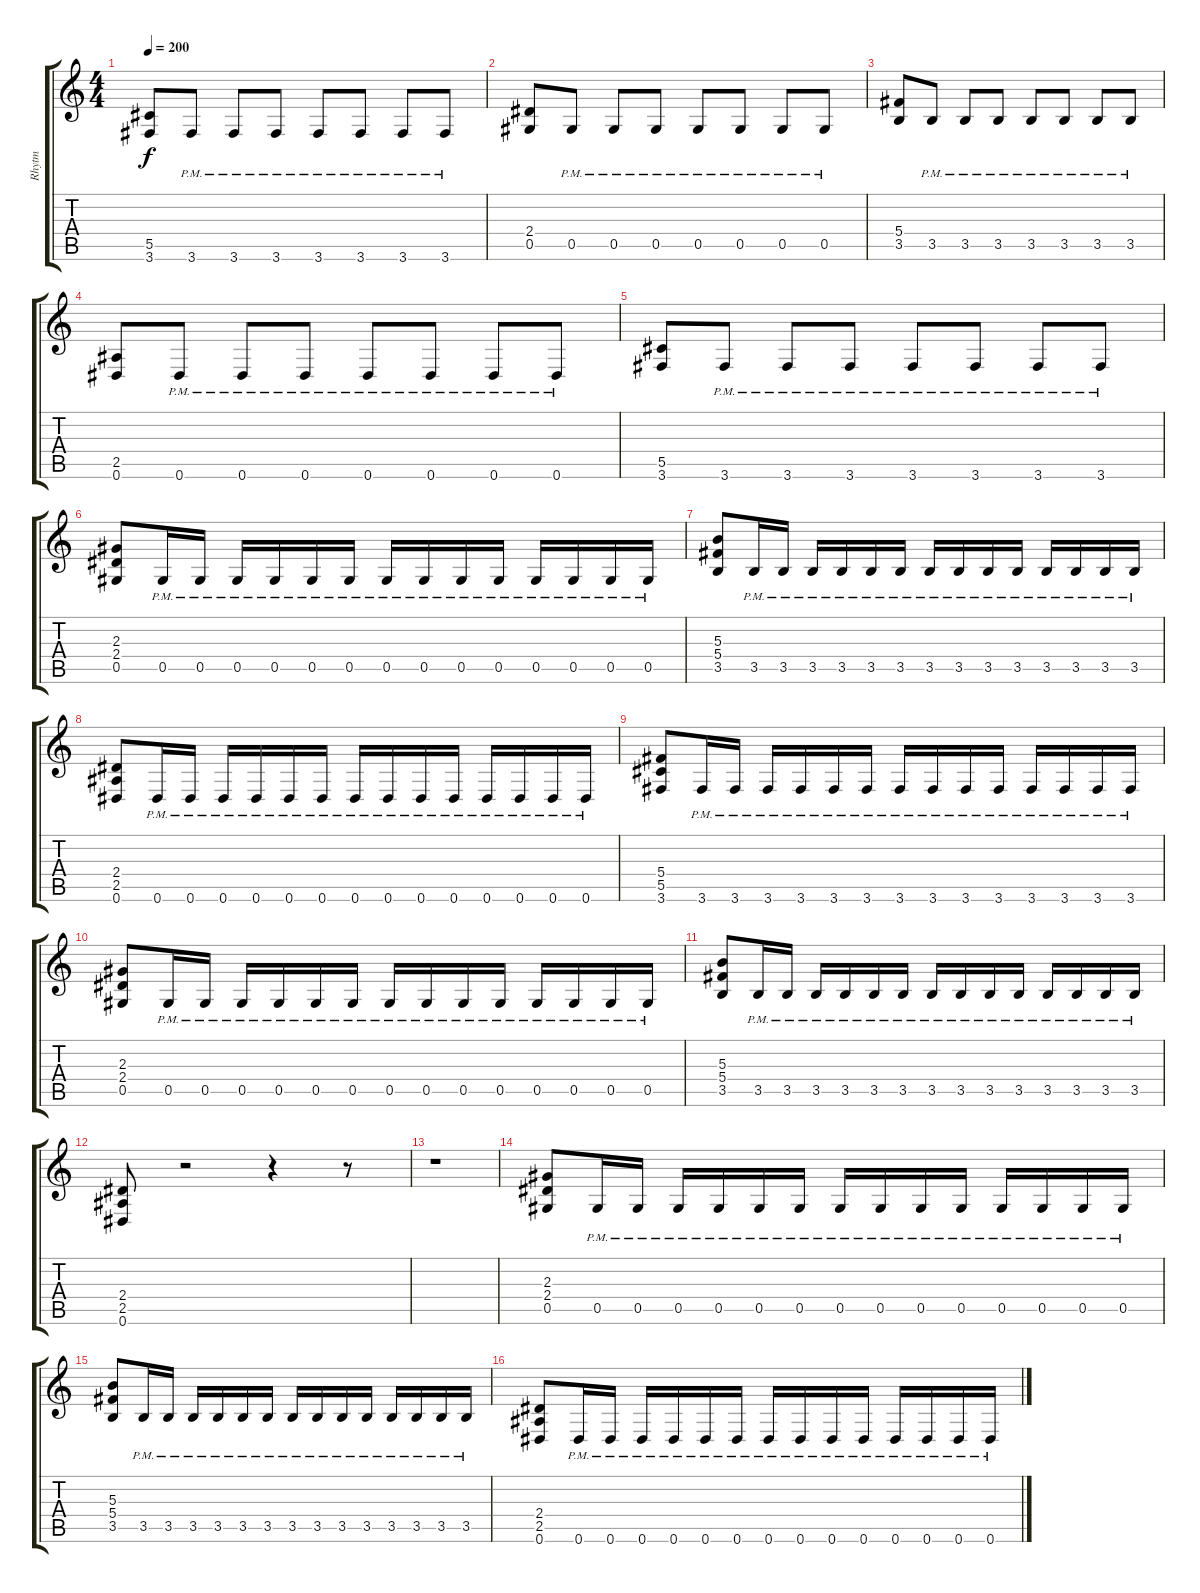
\track ("Rhytm" "Rhytm") {instrument distortionguitar}
\staff {score tabs}
\tuning (Eb4 Bb3 Gb3 Db3 Ab2 Eb2) {hide}
\ts (4 4)
\tempo 200
\clef g2
\ks c
(5.5 3.6).8{dy f} 3.6{pm}.8 3.6{pm}.8 3.6{pm}.8 3.6{pm}.8 3.6{pm}.8 3.6{pm}.8 3.6{pm}.8 |
(2.4 0.5).8 0.5{pm}.8 0.5{pm}.8 0.5{pm}.8 0.5{pm}.8 0.5{pm}.8 0.5{pm}.8 0.5{pm}.8 |
(5.4 3.5).8 3.5{pm}.8 3.5{pm}.8 3.5{pm}.8 3.5{pm}.8 3.5{pm}.8 3.5{pm}.8 3.5{pm}.8 |
(2.5 0.6).8 0.6{pm}.8 0.6{pm}.8 0.6{pm}.8 0.6{pm}.8 0.6{pm}.8 0.6{pm}.8 0.6{pm}.8 |
(5.5 3.6).8 3.6{pm}.8 3.6{pm}.8 3.6{pm}.8 3.6{pm}.8 3.6{pm}.8 3.6{pm}.8 3.6{pm}.8 |
(2.3 2.4 0.5).8 0.5{pm}.16 0.5{pm}.16 0.5{pm}.16 0.5{pm}.16 0.5{pm}.16 0.5{pm}.16 0.5{pm}.16 0.5{pm}.16 0.5{pm}.16 0.5{pm}.16 0.5{pm}.16 0.5{pm}.16 0.5{pm}.16 0.5{pm}.16 |
(5.3 5.4 3.5).8 3.5{pm}.16 3.5{pm}.16 3.5{pm}.16 3.5{pm}.16 3.5{pm}.16 3.5{pm}.16 3.5{pm}.16 3.5{pm}.16 3.5{pm}.16 3.5{pm}.16 3.5{pm}.16 3.5{pm}.16 3.5{pm}.16 3.5{pm}.16 |
(2.4 2.5 0.6).8 0.6{pm}.16 0.6{pm}.16 0.6{pm}.16 0.6{pm}.16 0.6{pm}.16 0.6{pm}.16 0.6{pm}.16 0.6{pm}.16 0.6{pm}.16 0.6{pm}.16 0.6{pm}.16 0.6{pm}.16 0.6{pm}.16 0.6{pm}.16 |
(5.4 5.5 3.6).8 3.6{pm}.16 3.6{pm}.16 3.6{pm}.16 3.6{pm}.16 3.6{pm}.16 3.6{pm}.16 3.6{pm}.16 3.6{pm}.16 3.6{pm}.16 3.6{pm}.16 3.6{pm}.16 3.6{pm}.16 3.6{pm}.16 3.6{pm}.16 |
(2.3 2.4 0.5).8 0.5{pm}.16 0.5{pm}.16 0.5{pm}.16 0.5{pm}.16 0.5{pm}.16 0.5{pm}.16 0.5{pm}.16 0.5{pm}.16 0.5{pm}.16 0.5{pm}.16 0.5{pm}.16 0.5{pm}.16 0.5{pm}.16 0.5{pm}.16 |
(5.3 5.4 3.5).8 3.5{pm}.16 3.5{pm}.16 3.5{pm}.16 3.5{pm}.16 3.5{pm}.16 3.5{pm}.16 3.5{pm}.16 3.5{pm}.16 3.5{pm}.16 3.5{pm}.16 3.5{pm}.16 3.5{pm}.16 3.5{pm}.16 3.5{pm}.16 |
(2.4 2.5 0.6).8 r.2 r.4 r.8 |
r.1 |
(2.3 2.4 0.5).8 0.5{pm}.16 0.5{pm}.16 0.5{pm}.16 0.5{pm}.16 0.5{pm}.16 0.5{pm}.16 0.5{pm}.16 0.5{pm}.16 0.5{pm}.16 0.5{pm}.16 0.5{pm}.16 0.5{pm}.16 0.5{pm}.16 0.5{pm}.16 |
(5.3 5.4 3.5).8 3.5{pm}.16 3.5{pm}.16 3.5{pm}.16 3.5{pm}.16 3.5{pm}.16 3.5{pm}.16 3.5{pm}.16 3.5{pm}.16 3.5{pm}.16 3.5{pm}.16 3.5{pm}.16 3.5{pm}.16 3.5{pm}.16 3.5{pm}.16 |
(2.4 2.5 0.6).8 0.6{pm}.16 0.6{pm}.16 0.6{pm}.16 0.6{pm}.16 0.6{pm}.16 0.6{pm}.16 0.6{pm}.16 0.6{pm}.16 0.6{pm}.16 0.6{pm}.16 0.6{pm}.16 0.6{pm}.16 0.6{pm}.16 0.6{pm}.16
